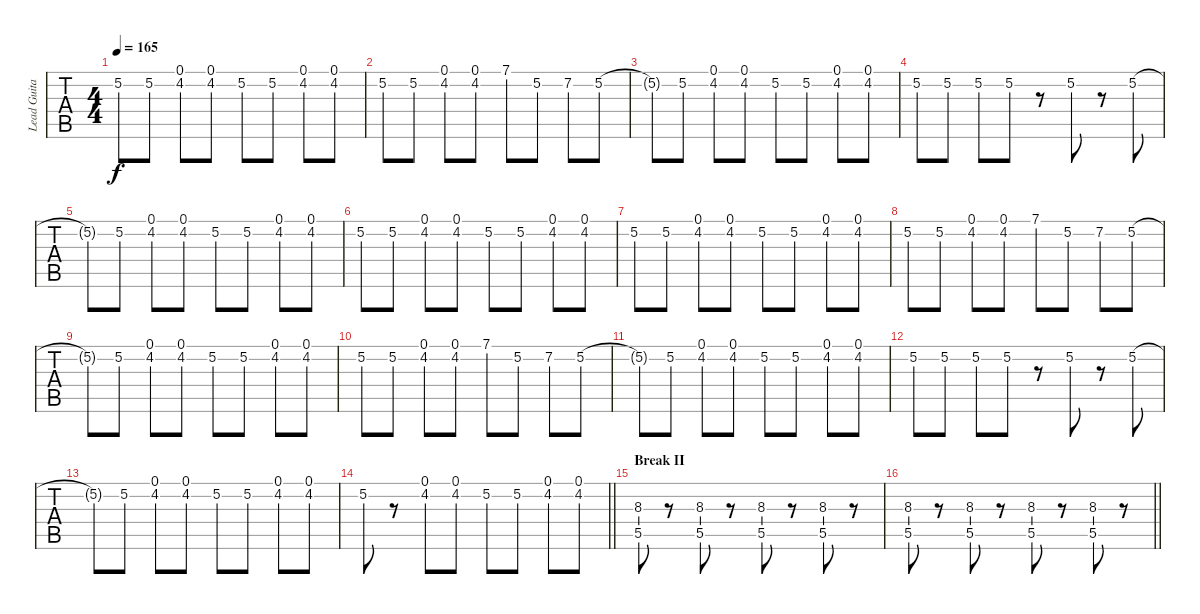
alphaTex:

\track ("Lead Guitar" "Lead Guita") {instrument overdrivenguitar}
\staff {tabs}
\tuning (D4 A3 Gb3 D3 A2 D2) {hide}
\ts (4 4)
\tempo 165
\clef g2
\ks eminor
5.2{t}.8{dy f} 5.2.8 (0.1 4.2).8 (0.1 4.2).8 5.2.8 5.2.8 (0.1 4.2).8 (0.1 4.2).8 |
5.2.8 5.2.8 (0.1 4.2).8 (0.1 4.2).8 7.1.8 5.2.8 7.2.8 5.2.8 |
5.2{t}.8 5.2.8 (0.1 4.2).8 (0.1 4.2).8 5.2.8 5.2.8 (0.1 4.2).8 (0.1 4.2).8 |
5.2.8 5.2.8 5.2.8 5.2.8 r.8 5.2.8 r.8 5.2.8 |
5.2{t}.8 5.2.8 (0.1 4.2).8 (0.1 4.2).8 5.2.8 5.2.8 (0.1 4.2).8 (0.1 4.2).8 |
5.2.8 5.2.8 (0.1 4.2).8 (0.1 4.2).8 5.2.8 5.2.8 (0.1 4.2).8 (0.1 4.2).8 |
5.2.8 5.2.8 (0.1 4.2).8 (0.1 4.2).8 5.2.8 5.2.8 (0.1 4.2).8 (0.1 4.2).8 |
5.2.8 5.2.8 (0.1 4.2).8 (0.1 4.2).8 7.1.8 5.2.8 7.2.8 5.2.8 |
5.2{t}.8 5.2.8 (0.1 4.2).8 (0.1 4.2).8 5.2.8 5.2.8 (0.1 4.2).8 (0.1 4.2).8 |
5.2.8 5.2.8 (0.1 4.2).8 (0.1 4.2).8 7.1.8 5.2.8 7.2.8 5.2.8 |
5.2{t}.8 5.2.8 (0.1 4.2).8 (0.1 4.2).8 5.2.8 5.2.8 (0.1 4.2).8 (0.1 4.2).8 |
5.2.8 5.2.8 5.2.8 5.2.8 r.8 5.2.8 r.8 5.2.8 |
5.2{t}.8 5.2.8 (0.1 4.2).8 (0.1 4.2).8 5.2.8 5.2.8 (0.1 4.2).8 (0.1 4.2).8 |
\barLineRight lightlight
5.2.8 r.8 (0.1 4.2).8 (0.1 4.2).8 5.2.8 5.2.8 (0.1 4.2).8 (0.1 4.2).8 |
\section ("" "Break II")
(8.3 5.5).8 r.8 (8.3 5.5).8 r.8 (8.3 5.5).8 r.8 (8.3 5.5).8 r.8 |
\barLineRight lightlight
(8.3 5.5).8 r.8 (8.3 5.5).8 r.8 (8.3 5.5).8 r.8 (8.3 5.5).8 r.8
